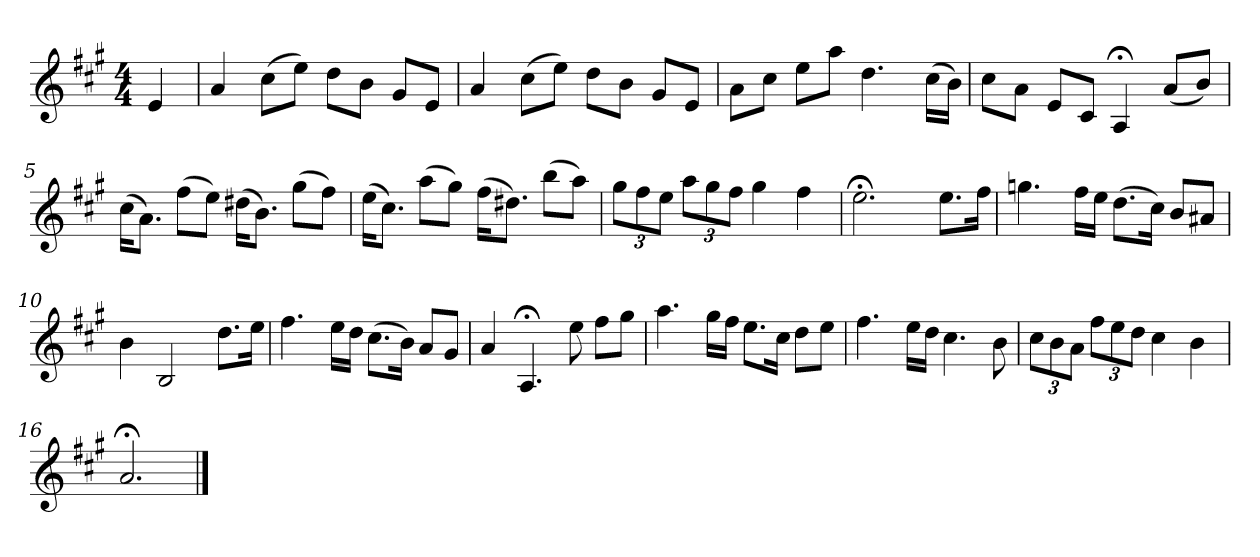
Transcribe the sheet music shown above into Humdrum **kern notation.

**kern
*part1
*staff1
*k[f#c#g#]
*A:
*M4/4
*MM120
=
4e
=1
4a
(8cc#L
8eeJ)
8ddL
8bJ
8g#L
8eJ
=2
4a
(8cc#L
8eeJ)
8ddL
8bJ
8g#L
8eJ
=3
8aL
8cc#J
8eeL
8aaJ
4.dd
(16cc#LL
16bJJ)
=4
8cc#L
8aJ
8eL
8c#J
4A;<
(8aL
8bJ)
=5
(16cc#KL
8.aJ)
(8ff#L
8eeJ)
(16dd#XKL
8.bJ)
(8gg#L
8ff#J)
=6
(16eeKL
8.cc#J)
(8aaL
8gg#J)
(16ff#KL
8.dd#XJ)
(8bbL
8aaJ)
=7
12gg#L
12ff#
12eeJ
12aaL
12gg#
12ff#J
4gg#
4ff#
=8
2.ee;<
8.eeL
16ff#Jk
=9
4.ggn
16ff#LL
16eeJJ
(8.ddL
16cc#Jk)
8bL
8a#XJ
=10
4b
2B
8.ddL
16eeJk
=11
4.ff#
16eeLL
16ddJJ
(8.cc#L
16bJk)
8aL
8g#J
=12
4a
4.A;<
8ee
8ff#L
8gg#J
=13
4.aa
16gg#LL
16ff#JJ
8.eeL
16cc#Jk
8ddL
8eeJ
=14
4.ff#
16eeLL
16ddJJ
4.cc#
8b
=15
12cc#L
12b
12aJ
12ff#L
12ee
12ddJ
4cc#
4b
=16
2.a;<
==
*-
